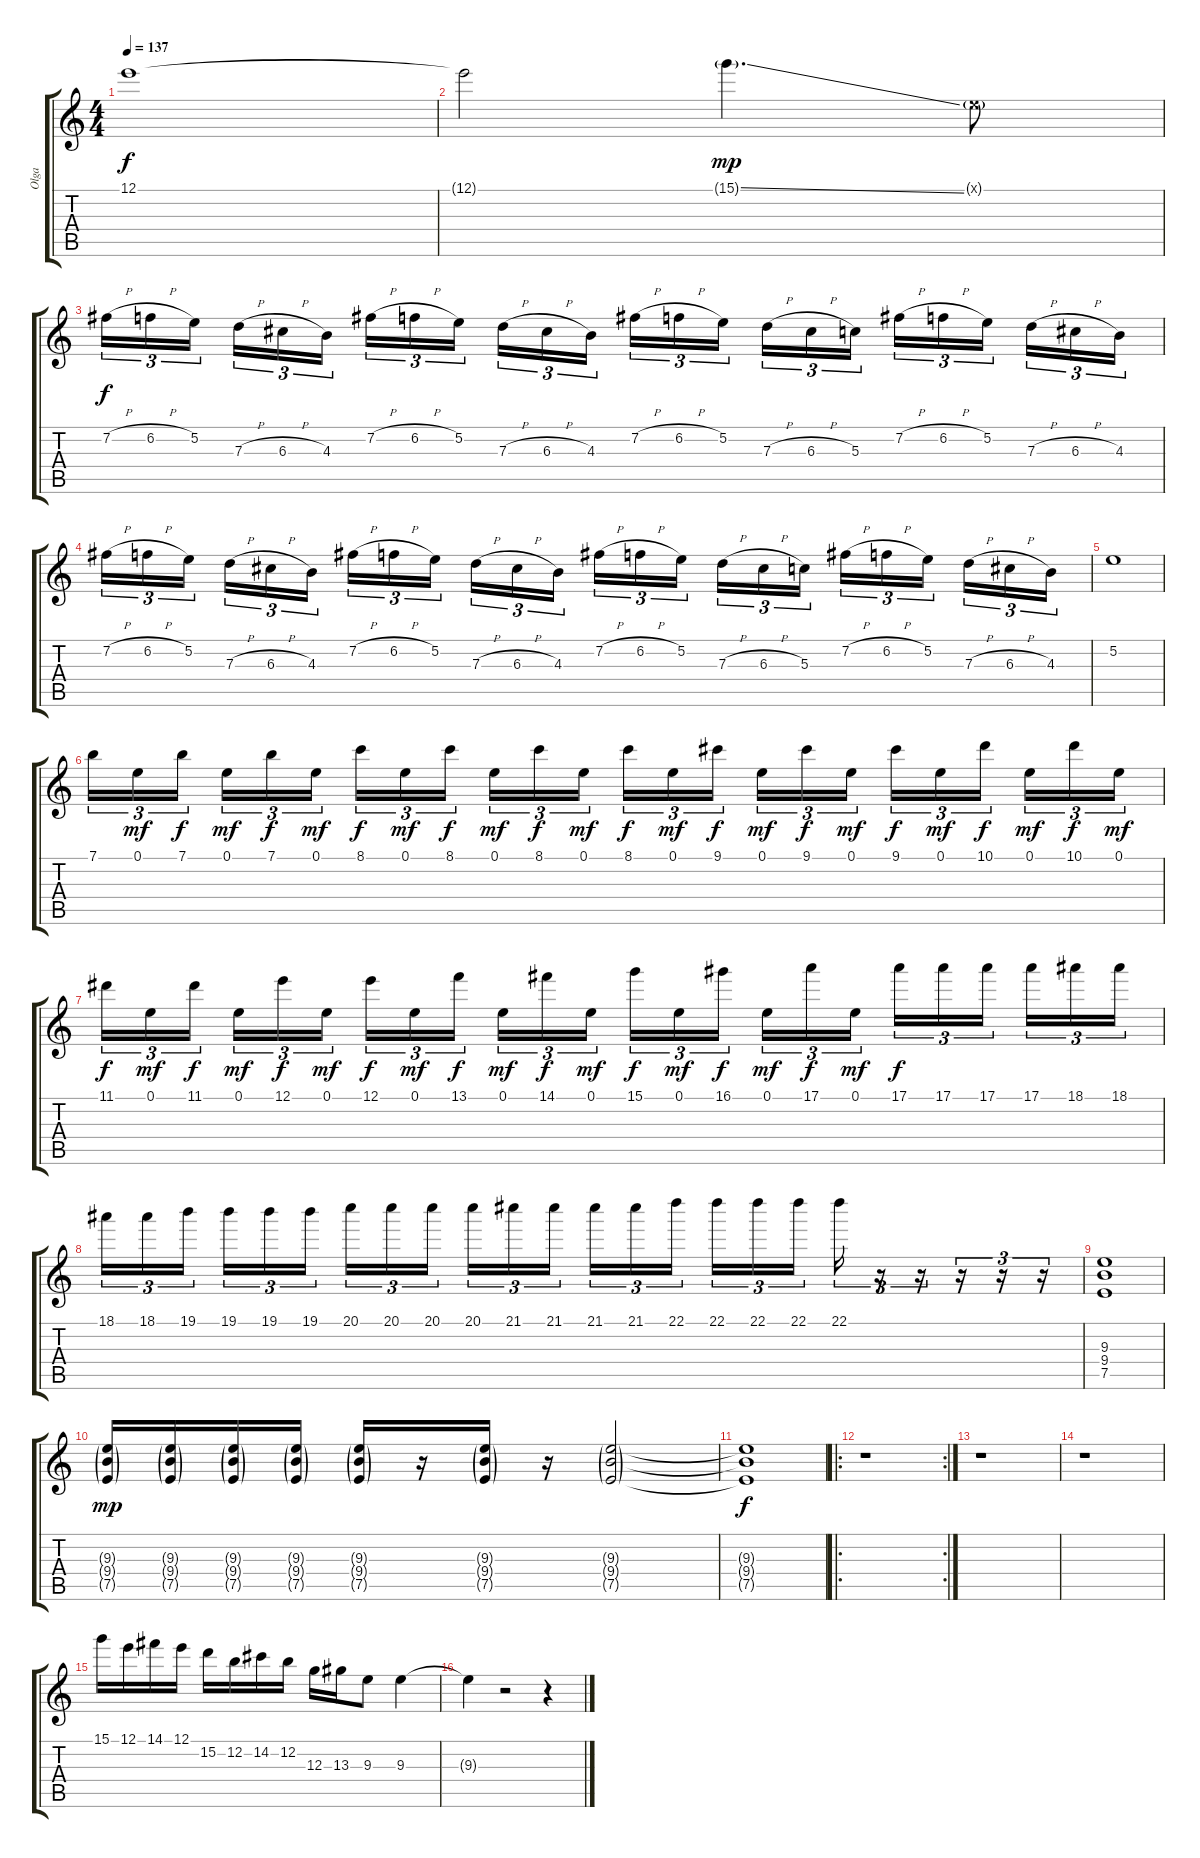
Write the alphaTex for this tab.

\track ("Olga" "Olga") {instrument distortionguitar}
\staff {score tabs}
\tuning (E4 B3 G3 D3 A2 E2) {hide}
\ts (4 4)
\tempo 137
\clef g2
\ks c
12.1{t}.1{dy f} |
12.1{t}.2 15.1{ss g}.4{d dy mp} 0.1{g x}.8 |
7.2{h}.16{tu (3 2) dy f volume 16} 6.2{h}.16{tu (3 2)} 5.2.16{tu (3 2)} 7.3{h}.16{tu (3 2)} 6.3{h}.16{tu (3 2)} 4.3.16{tu (3 2)} 7.2{h}.16{tu (3 2)} 6.2{h}.16{tu (3 2)} 5.2.16{tu (3 2)} 7.3{h}.16{tu (3 2)} 6.3{h}.16{tu (3 2)} 4.3.16{tu (3 2)} 7.2{h}.16{tu (3 2)} 6.2{h}.16{tu (3 2)} 5.2.16{tu (3 2)} 7.3{h}.16{tu (3 2)} 6.3{h}.16{tu (3 2)} 5.3.16{tu (3 2)} 7.2{h}.16{tu (3 2)} 6.2{h}.16{tu (3 2)} 5.2.16{tu (3 2)} 7.3{h}.16{tu (3 2)} 6.3{h}.16{tu (3 2)} 4.3.16{tu (3 2)} |
7.2{h}.16{tu (3 2) volume 16} 6.2{h}.16{tu (3 2)} 5.2.16{tu (3 2)} 7.3{h}.16{tu (3 2)} 6.3{h}.16{tu (3 2)} 4.3.16{tu (3 2)} 7.2{h}.16{tu (3 2)} 6.2{h}.16{tu (3 2)} 5.2.16{tu (3 2)} 7.3{h}.16{tu (3 2)} 6.3{h}.16{tu (3 2)} 4.3.16{tu (3 2)} 7.2{h}.16{tu (3 2)} 6.2{h}.16{tu (3 2)} 5.2.16{tu (3 2)} 7.3{h}.16{tu (3 2)} 6.3{h}.16{tu (3 2)} 5.3.16{tu (3 2)} 7.2{h}.16{tu (3 2)} 6.2{h}.16{tu (3 2)} 5.2.16{tu (3 2)} 7.3{h}.16{tu (3 2)} 6.3{h}.16{tu (3 2)} 4.3.16{tu (3 2)} |
5.2.1 |
7.1.16{tu (3 2)} 0.1.16{tu (3 2) dy mf} 7.1.16{tu (3 2) dy f} 0.1.16{tu (3 2) dy mf} 7.1.16{tu (3 2) dy f} 0.1.16{tu (3 2) dy mf} 8.1.16{tu (3 2) dy f} 0.1.16{tu (3 2) dy mf} 8.1.16{tu (3 2) dy f} 0.1.16{tu (3 2) dy mf} 8.1.16{tu (3 2) dy f} 0.1.16{tu (3 2) dy mf} 8.1.16{tu (3 2) dy f} 0.1.16{tu (3 2) dy mf} 9.1.16{tu (3 2) dy f} 0.1.16{tu (3 2) dy mf} 9.1.16{tu (3 2) dy f} 0.1.16{tu (3 2) dy mf} 9.1.16{tu (3 2) dy f} 0.1.16{tu (3 2) dy mf} 10.1.16{tu (3 2) dy f} 0.1.16{tu (3 2) dy mf} 10.1.16{tu (3 2) dy f} 0.1.16{tu (3 2) dy mf} |
11.1.16{tu (3 2) dy f volume 0} 0.1.16{tu (3 2) dy mf} 11.1.16{tu (3 2) dy f} 0.1.16{tu (3 2) dy mf} 12.1.16{tu (3 2) dy f} 0.1.16{tu (3 2) dy mf} 12.1.16{tu (3 2) dy f} 0.1.16{tu (3 2) dy mf} 13.1.16{tu (3 2) dy f} 0.1.16{tu (3 2) dy mf} 14.1.16{tu (3 2) dy f} 0.1.16{tu (3 2) dy mf} 15.1.16{tu (3 2) dy f} 0.1.16{tu (3 2) dy mf} 16.1.16{tu (3 2) dy f} 0.1.16{tu (3 2) dy mf} 17.1.16{tu (3 2) dy f} 0.1.16{tu (3 2) dy mf} 17.1.16{tu (3 2) dy f} 17.1.16{tu (3 2)} 17.1.16{tu (3 2)} 17.1.16{tu (3 2)} 18.1.16{tu (3 2)} 18.1.16{tu (3 2)} |
18.1.16{tu (3 2)} 18.1.16{tu (3 2)} 19.1.16{tu (3 2)} 19.1.16{tu (3 2)} 19.1.16{tu (3 2)} 19.1.16{tu (3 2)} 20.1.16{tu (3 2)} 20.1.16{tu (3 2)} 20.1.16{tu (3 2)} 20.1.16{tu (3 2)} 21.1.16{tu (3 2)} 21.1.16{tu (3 2)} 21.1.16{tu (3 2)} 21.1.16{tu (3 2)} 22.1.16{tu (3 2)} 22.1.16{tu (3 2)} 22.1.16{tu (3 2)} 22.1.16{tu (3 2)} 22.1.16{tu (3 2)} r.16{tu (3 2)} r.16{tu (3 2)} r.16{tu (3 2)} r.16{tu (3 2)} r.16{tu (3 2)} |
(9.3 9.4 7.5).1{volume 16} |
(9.3{g} 9.4{g} 7.5{g}).16{dy mp} (9.3{g} 9.4{g} 7.5{g}).16 (9.3{g} 9.4{g} 7.5{g}).16 (9.3{g} 9.4{g} 7.5{g}).16 (9.3{g} 9.4{g} 7.5{g}).16 r.16 (9.3{g} 9.4{g} 7.5{g}).16 r.16 (9.3{g} 9.4{g} 7.5{g}).2{volume 0} |
(9.3{t} 9.4{t} 7.5{t}).1{dy f} |
\ro
\rc 2
r.1 |
r.1 |
r.1 |
15.1.16{volume 16} 12.1.16 14.1.16 12.1.16 15.2.16 12.2.16 14.2.16 12.2.16 12.3.16 13.3.16 9.3.8 9.3.4 |
9.3{t}.4 r.2 r.4
